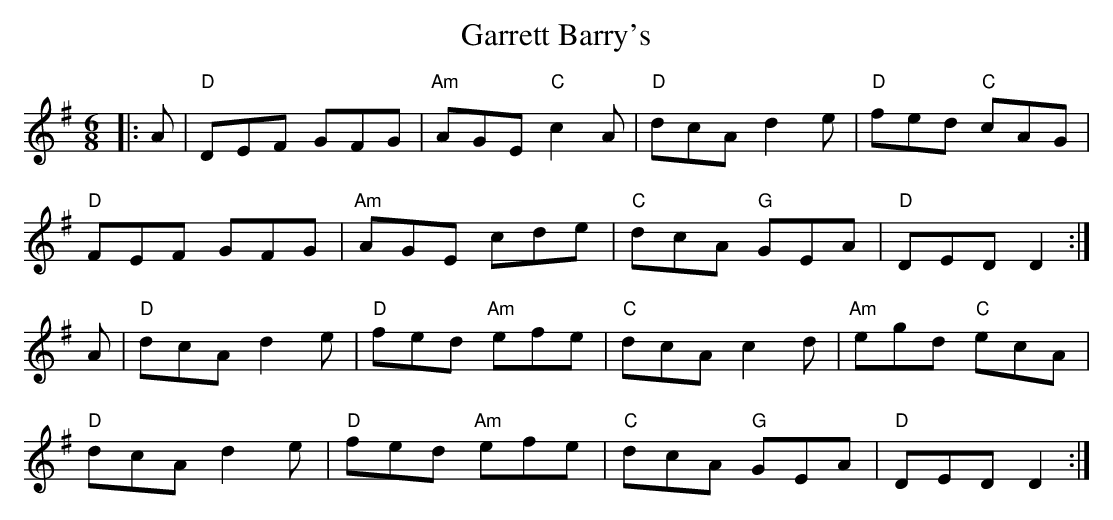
X:1
T: Garrett Barry's
M: 6/8
L: 1/8
K: Dmix
|:A|"D" DEF GFG|"Am" AGE "C" c2 A|"D" dcA d2 e|"D" fed "C" cAG|
"D" FEF GFG|"Am" AGE cde|"C" dcA "G" GEA|"D" DED D2:|
A|"D" dcA d2 e|"D" fed "Am" efe|"C" dcA c2 d|"Am" egd "C" ecA|
"D" dcA d2 e|"D" fed "Am" efe|"C" dcA "G" GEA|"D" DED D2:|
